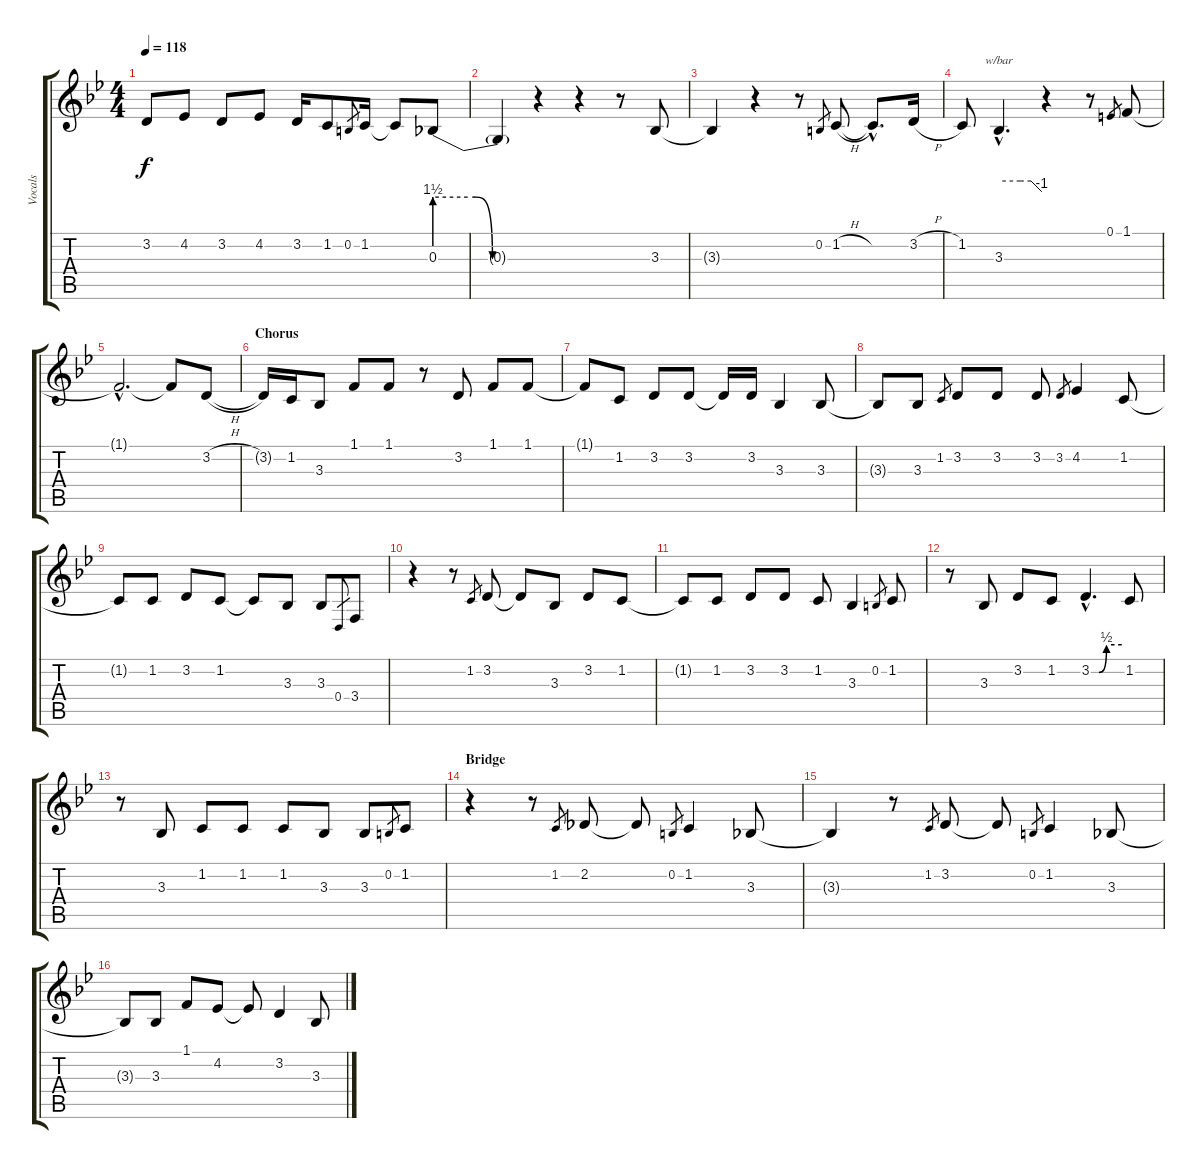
\track ("Vocals" "Vocals") {instrument oboe}
\staff {score tabs}
\tuning (E4 B3 G3 D3 A2 E2) {hide}
\ts (4 4)
\tempo 118
\clef g2
\ks bb
3.2.8{dy f} 4.2.8 3.2.8 4.2.8 3.2.16 1.2.8 0.2.8{gr} 1.2.16 1.2{t}.8 0.3{be (custom 0 6 20 6 25 6 35 0 40 0 60 0)}.8 |
0.3{t}.4 r.4 r.4 r.8 3.3.8 |
3.3{t}.4 r.4 r.8 0.2.8{gr} 1.2{h}.8 1.2{hac t}.8{d} 3.2{h}.16 |
1.2.8 3.3{hac}.4{d tbe (custom default 0 0 30 0 45 0 60 -4)} r.4 r.8 0.1.8{gr} 1.1.8 |
1.1{hac t}.2{d} 1.1{t}.8 3.2{h}.8 |
\section ("" "Chorus")
3.2{t}.16 1.2.16 3.3.8 1.1.8 1.1.8 r.8 3.2.8 1.1.8 1.1.8 |
1.1{t}.8 1.2.8 3.2.8 3.2.8 3.2{t}.16 3.2.16 3.3.4 3.3.8 |
3.3{t}.8 3.3.8 1.2.8{gr} 3.2.8 3.2.8 3.2.8 3.2.8{gr} 4.2.4 1.2.8 |
1.2{t}.8 1.2.8 3.2.8 1.2.8 1.2{t}.8 3.3.8 3.3.8 0.4.8{gr} 3.4.8 |
r.4 r.8 1.2.8{gr} 3.2.8 3.2{t}.8 3.3.8 3.2.8 1.2.8 |
1.2{t}.8 1.2.8 3.2.8 3.2.8 1.2.8 3.3.4 0.2.8{gr} 1.2.8 |
r.8 3.3.8 3.2.8 1.2.8 3.2{be (custom 0 0 15 0 30 2 60 2) hac}.4{d} 1.2.8 |
r.8 3.3.8 1.2.8 1.2.8 1.2.8 3.3.8 3.3.8 0.2.8{gr} 1.2.8 |
\section ("" "Bridge")
r.4 r.8 1.2.8{gr} 2.2.8 2.2{t}.8 0.2.8{gr} 1.2.4 3.3.8 |
3.3{t}.4 r.8 1.2.8{gr} 3.2.8 3.2{t}.8 0.2.8{gr} 1.2.4 3.3.8 |
3.3{t}.8 3.3.8 1.1.8 4.2.8 4.2{t}.8 3.2.4 3.3.8
